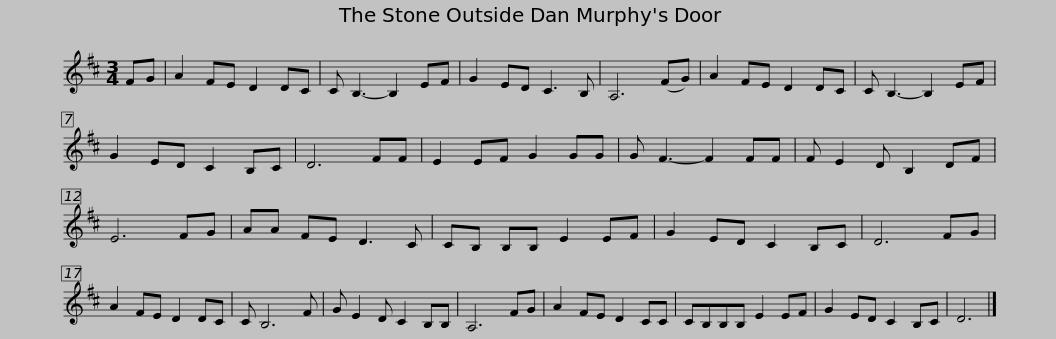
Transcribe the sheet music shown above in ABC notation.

X:1
L:1/8
M:3/4
I:linebreak $
K:D
V:1 treble
V:1
 FG | A2 FE D2 DC | C B,3- B,2 EF | G2 ED C3 B, | A,6 (FG) | %5
 A2 FE D2 DC | C B,3- B,2 EF |$ G2 ED C2 B,C | D6 FF | E2 EF G2 GG | %10
 G F3- F2 FF | F E2 D B,2 DF | E6 FG | AA FE D3 C |$ CB, B,B, E2 EF | %15
 G2 ED C2 B,C | D6 FG | A2 FE D2 DC | C B,6 F | G E2 D C2 B,B, | %20
 A,6 FG |$ A2 FE D2 CC | CB,B,B, E2 EF | G2 ED C2 B,C | D6 |] %25
